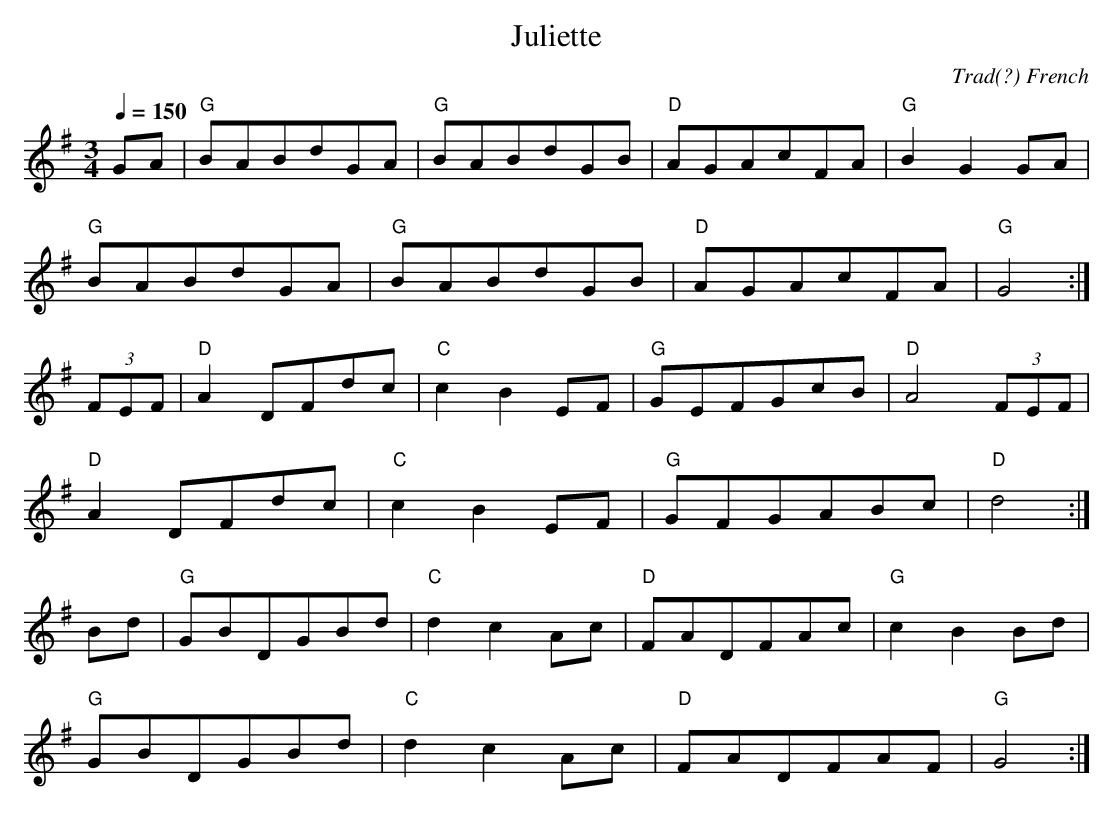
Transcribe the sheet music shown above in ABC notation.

X:1
T:Juliette
M:3/4
L:1/8
Q:1/4=150
C:Trad(?) French
K:G
GA|"G"BABdGA|"G"BABdGB|"D"AGAcFA|"G"B2 G2 GA|!
"G"BABdGA|"G"BABdGB|"D"AGAcFA|"G"G4:|!
(3FEF|"D"A2 DFdc|"C"c2 B2 EF|"G"GEFGcB|"D"A4 (3FEF|!
"D"A2 DFdc|"C"c2 B2 EF|"G"GFGABc|"D"d4:|!
Bd|"G"GBDGBd|"C"d2 c2 Ac|"D"FADFAc|"G"c2 B2 Bd|!
"G"GBDGBd|"C"d2 c2 Ac|"D"FADFAF|"G"G4:|
